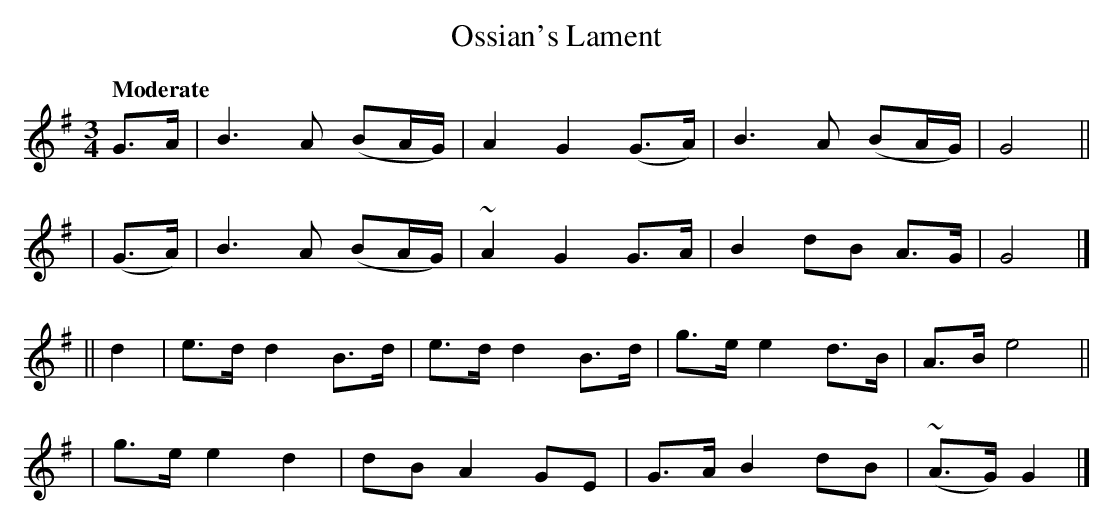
X:1
T: Ossian's Lament
Q: "Moderate"
M: 3/4
L: 1/8
K: G
G>A \
| B3 A (BA/G/) | A2 G2 (G>A) | B3 A (BA/G/) | G4 ||
| (G>A) \
| B3 A (BA/G/) | ~A2 G2 G>A | B2 dB A>G | G4 |]
|| d2 \
| e>d d2 B>d | e>d d2 B>d | g>e e2 d>B | A>B e4 ||
| g>e e2 d2 | dB A2 GE | G>A B2 dB | (~A>G) G2 |]
